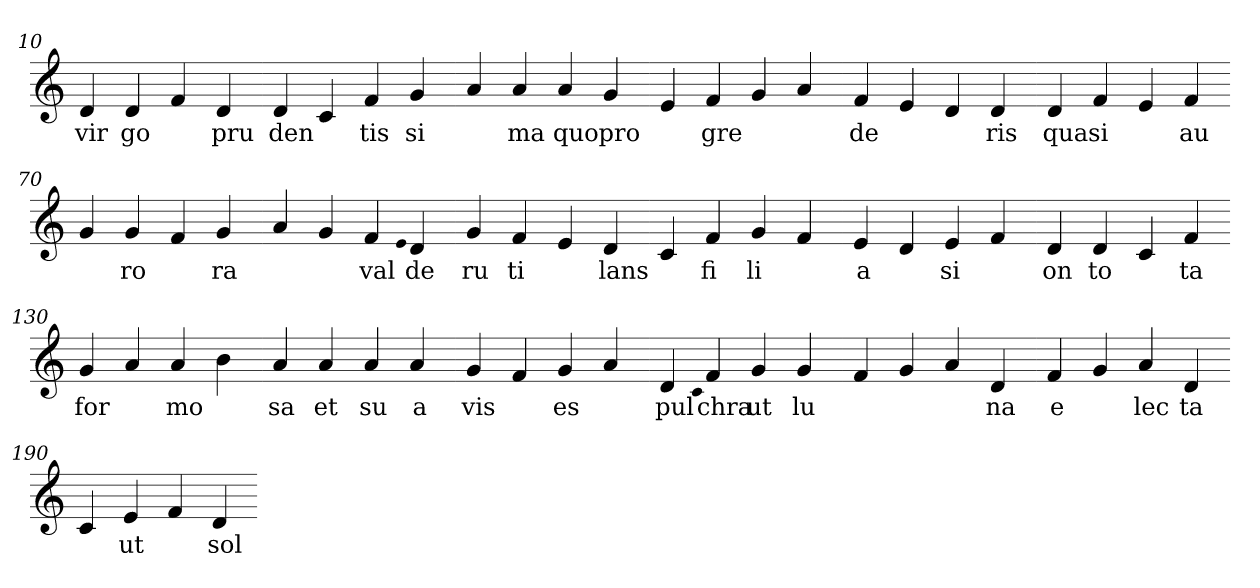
**kern	**text
*part1	*part1
*staff1	*staff1
*clefG2	*
=10.	=10.
4d	vir
4d	go
4f	.
4d	pru
=20.-	=20.-
4d	den
4c	.
4f	tis
4g	si
=30.-	=30.-
4a	.
4a	ma
4a	quo
4g	pro
=40.-	=40.-
4e	.
4f	gre
4g	.
4a	.
=50.-	=50.-
4f	de
4e	.
4d	.
4d	ris
=60.-	=60.-
4d	qua
4f	si
4e	.
4f	au
=70.-	=70.-
4g	.
4g	ro
4f	.
4g	ra
=80.-	=80.-
4a	.
4g	.
4f	val
qqe	.
4d	de
=90.-	=90.-
4g	ru
4f	ti
4e	.
4d	lans
=100.-	=100.-
4c	.
4f	fi
4g	li
4f	.
=110.-	=110.-
4e	a
4d	.
4e	si
4f	.
=120.-	=120.-
4d	on
4d	to
4c	.
4f	ta
=130.-	=130.-
4g	for
4a	.
4a	mo
4b	.
=140.-	=140.-
4a	sa
4a	et
4a	su
4a	a
=150.-	=150.-
4g	vis
4f	.
4g	es
4a	.
=160.-	=160.-
4d	pul
qqc	.
4f	chra
4g	ut
4g	lu
=170.-	=170.-
4f	.
4g	.
4a	.
4d	na
=180.-	=180.-
4f	e
4g	.
4a	lec
4d	ta
=190.-	=190.-
4c	.
4e	ut
4f	.
4d	sol
=-	=-
*-	*-
